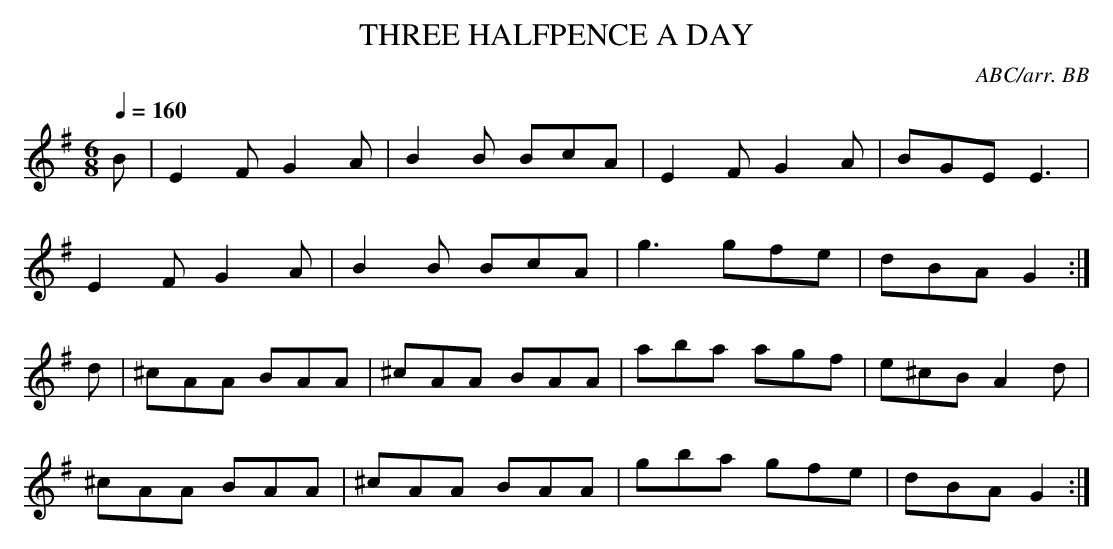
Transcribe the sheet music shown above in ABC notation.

X:1
T:THREE HALFPENCE A DAY
C:ABC/arr. BB
Y:"Irish"
second part.
Q:1/4=160
M:6/8
L:1/8
K:G % source key = F
B|E2F G2A|B2B BcA|E2F G2A|BGE E3|
E2F G2A|B2B BcA|g3 gfe|dBA G2 :|
d|^cAA BAA|^cAA BAA|aba agf |e^cB A2d|
^cAA BAA|^cAA BAA|gba gfe|dBA G2 :|
